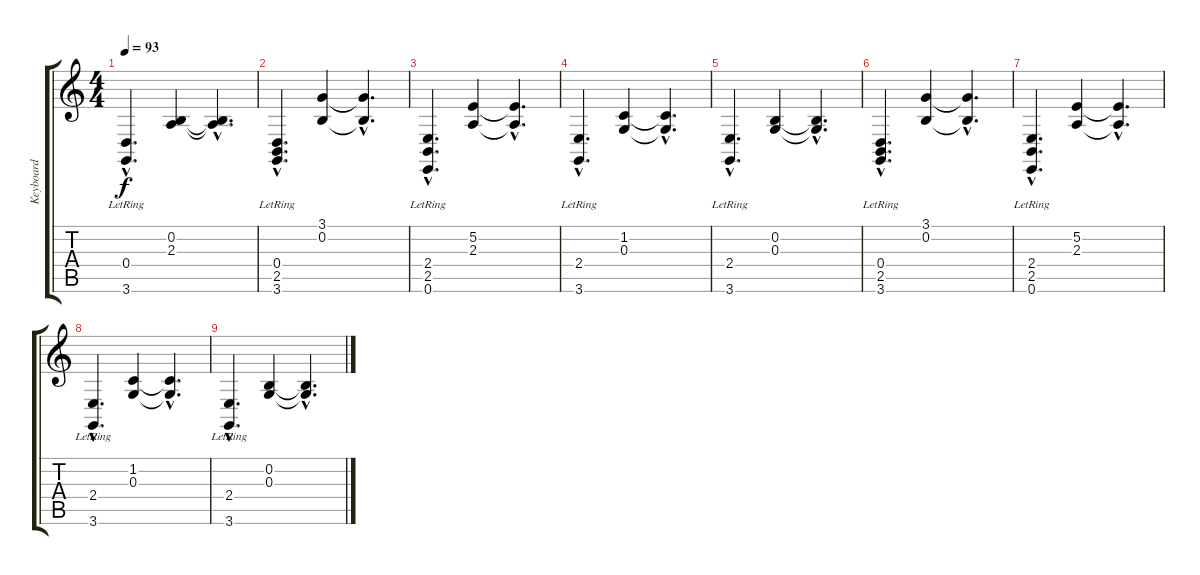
\track ("Keyboard" "Keyboard") {instrument electricpiano1}
\staff {score tabs}
\tuning (E4 B3 G3 D3 A2 E2) {hide}
\ts (4 4)
\tempo 93
\clef g2
\ks c
(0.4{hac lr} 3.6{hac lr}).4{d dy f} (0.2 2.3).4 (0.2{hac t} 2.3{hac t}).4{d} |
(0.4{hac lr} 2.5{hac lr} 3.6{hac lr}).4{d} (3.1 0.2).4 (3.1{hac t} 0.2{hac t}).4{d} |
(2.4{hac lr} 2.5{hac lr} 0.6{hac lr}).4{d} (5.2 2.3).4 (5.2{hac t} 2.3{hac t}).4{d} |
(2.4{hac lr} 3.6{hac lr}).4{d} (1.2 0.3).4 (1.2{hac t} 0.3{hac t}).4{d} |
(2.4{hac lr} 3.6{hac lr}).4{d} (0.2 0.3).4 (0.2{hac t} 0.3{hac t}).4{d} |
(0.4{hac lr} 2.5{hac lr} 3.6{hac lr}).4{d} (3.1 0.2).4 (3.1{hac t} 0.2{hac t}).4{d} |
(2.4{hac lr} 2.5{hac lr} 0.6{hac lr}).4{d} (5.2 2.3).4 (5.2{hac t} 2.3{hac t}).4{d} |
(2.4{hac lr} 3.6{hac lr}).4{d} (1.2 0.3).4 (1.2{hac t} 0.3{hac t}).4{d} |
(2.4{hac lr} 3.6{hac lr}).4{d} (0.2 0.3).4 (0.2{hac t} 0.3{hac t}).4{d}
